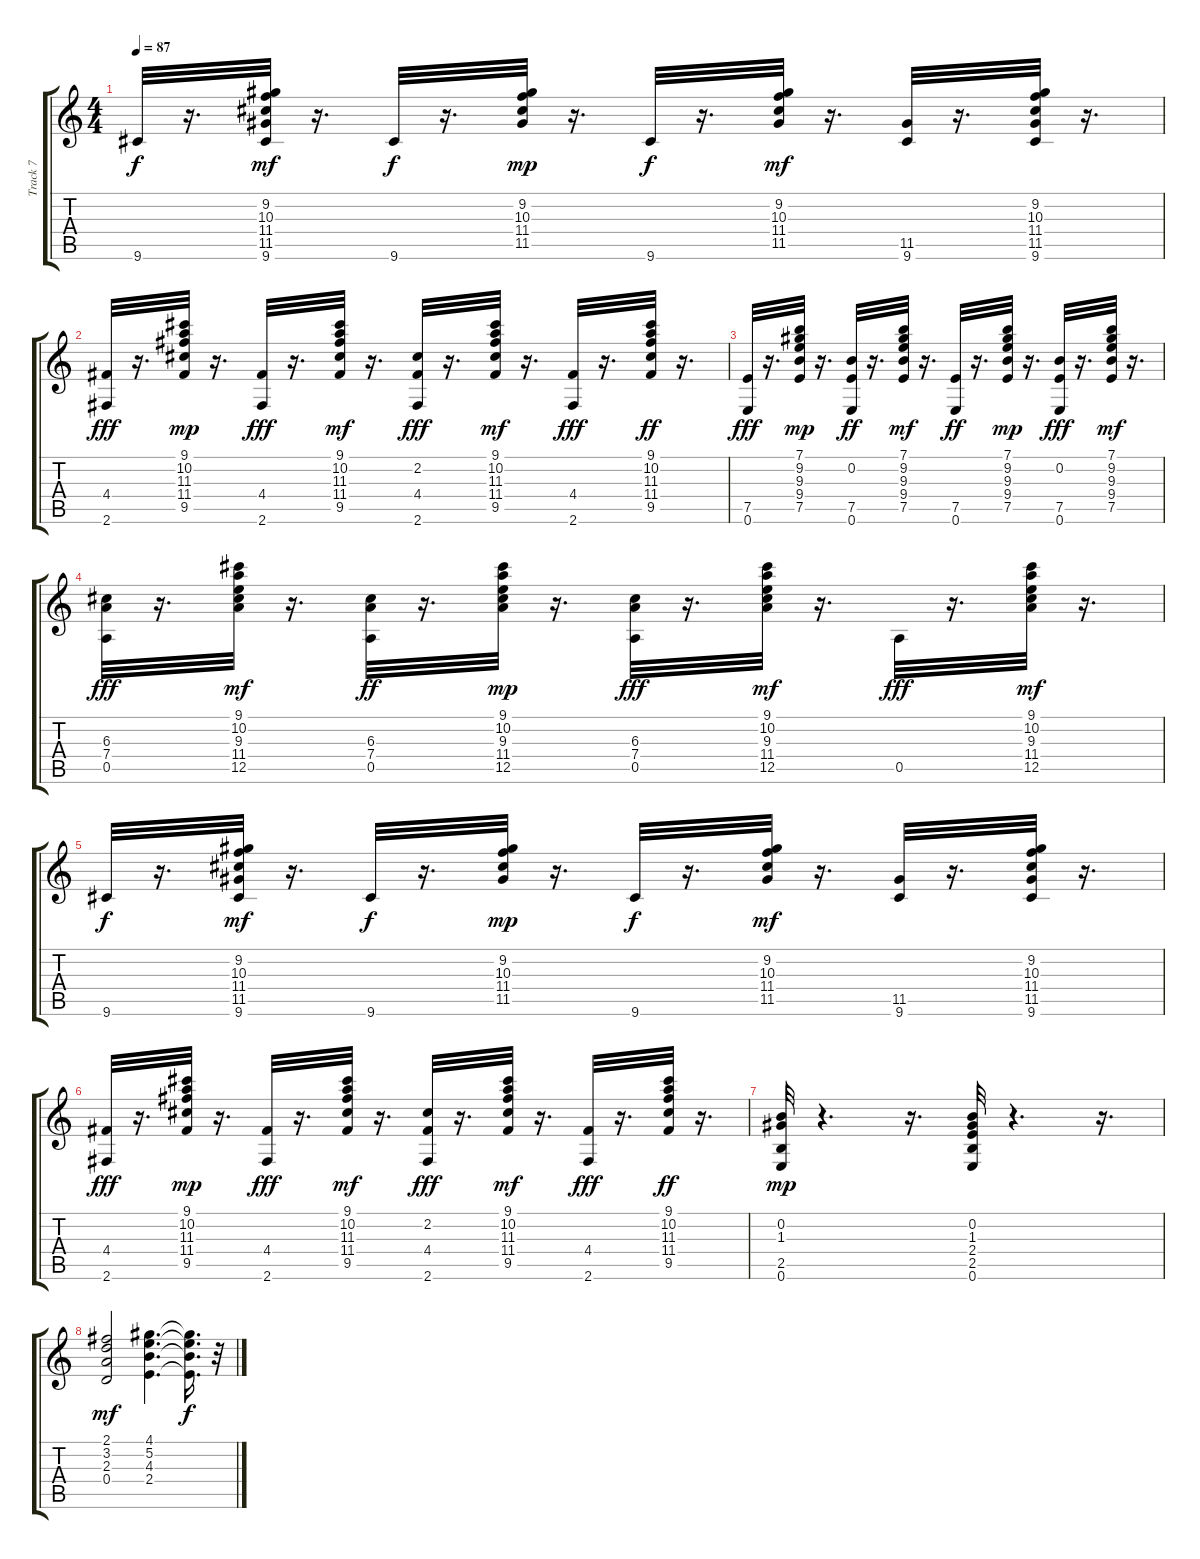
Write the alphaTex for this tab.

\track ("Track 7" "Track 7") {instrument acousticguitarnylon}
\staff {score tabs}
\tuning (E4 B3 G3 D3 A2 E2) {hide}
\ts (4 4)
\tempo 87
\clef g2
\ks c
9.6.32{dy f} r.16{d} (9.2 10.3 11.4 11.5 9.6).32{dy mf} r.16{d} 9.6.32{dy f} r.16{d} (9.2 10.3 11.4 11.5).32{dy mp} r.16{d} 9.6.32{dy f} r.16{d} (9.2 10.3 11.4 11.5).32{dy mf} r.16{d} (11.5 9.6).32 r.16{d} (9.2 10.3 11.4 11.5 9.6).32 r.16{d} |
(4.4 2.6).32{dy fff} r.16{d} (9.1 10.2 11.3 11.4 9.5).32{dy mp} r.16{d} (4.4 2.6).32{dy fff} r.16{d} (9.1 10.2 11.3 11.4 9.5).32{dy mf} r.16{d} (2.2 4.4 2.6).32{dy fff} r.16{d} (9.1 10.2 11.3 11.4 9.5).32{dy mf} r.16{d} (4.4 2.6).32{dy fff} r.16{d} (9.1 10.2 11.3 11.4 9.5).32{dy ff} r.16{d} |
(7.5 0.6).32{dy fff} r.16{d} (7.1 9.2 9.3 9.4 7.5).32{dy mp} r.16{d} (0.2 7.5 0.6).32{dy ff} r.16{d} (7.1 9.2 9.3 9.4 7.5).32{dy mf} r.16{d} (7.5 0.6).32{dy ff} r.16{d} (7.1 9.2 9.3 9.4 7.5).32{dy mp} r.16{d} (0.2 7.5 0.6).32{dy fff} r.16{d} (7.1 9.2 9.3 9.4 7.5).32{dy mf} r.16{d} |
(6.3 7.4 0.5).32{dy fff} r.16{d} (9.1 10.2 9.3 11.4 12.5).32{dy mf} r.16{d} (6.3 7.4 0.5).32{dy ff} r.16{d} (9.1 10.2 9.3 11.4 12.5).32{dy mp} r.16{d} (6.3 7.4 0.5).32{dy fff} r.16{d} (9.1 10.2 9.3 11.4 12.5).32{dy mf} r.16{d} 0.5.32{dy fff} r.16{d} (9.1 10.2 9.3 11.4 12.5).32{dy mf} r.16{d} |
9.6.32{dy f} r.16{d} (9.2 10.3 11.4 11.5 9.6).32{dy mf} r.16{d} 9.6.32{dy f} r.16{d} (9.2 10.3 11.4 11.5).32{dy mp} r.16{d} 9.6.32{dy f} r.16{d} (9.2 10.3 11.4 11.5).32{dy mf} r.16{d} (11.5 9.6).32 r.16{d} (9.2 10.3 11.4 11.5 9.6).32 r.16{d} |
(4.4 2.6).32{dy fff} r.16{d} (9.1 10.2 11.3 11.4 9.5).32{dy mp} r.16{d} (4.4 2.6).32{dy fff} r.16{d} (9.1 10.2 11.3 11.4 9.5).32{dy mf} r.16{d} (2.2 4.4 2.6).32{dy fff} r.16{d} (9.1 10.2 11.3 11.4 9.5).32{dy mf} r.16{d} (4.4 2.6).32{dy fff} r.16{d} (9.1 10.2 11.3 11.4 9.5).32{dy ff} r.16{d} |
(0.2 1.3 2.5 0.6).32{dy mp} r.4{d} r.16{d} (0.2 1.3 2.4 2.5 0.6).32 r.4{d} r.16{d} |
(2.1 3.2 2.3 0.4).2{dy mf} (4.1 5.2 4.3 2.4).4{d} (4.1{t} 5.2{t} 4.3{t} 2.4{t}).16{d dy f} r.32
